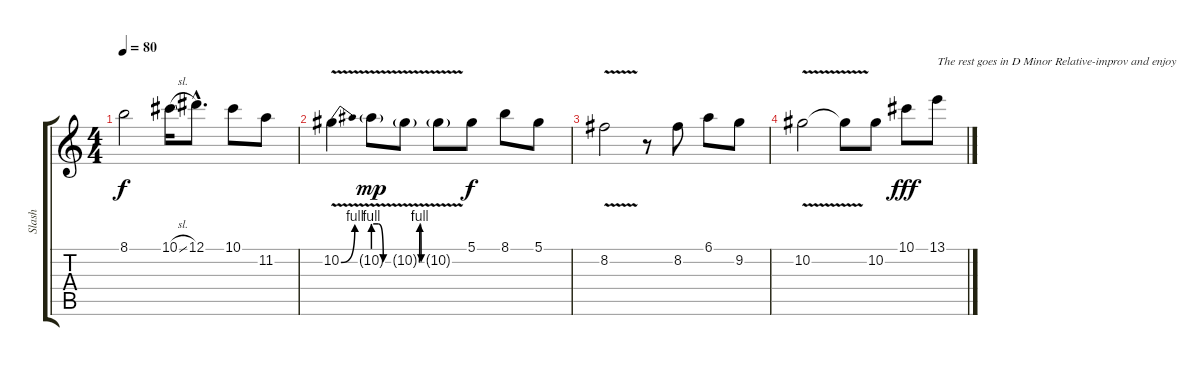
\track ("Slash" "Slash") {instrument distortionguitar}
\staff {score tabs}
\tuning (Eb4 Bb3 Gb3 Db3 Ab2 Eb2) {hide}
\ts (4 4)
\tempo 80
\clef g2
\ks c
8.1.2{dy f} 10.1{sl}.16 12.1{hac}.8{d} 10.1.8 11.2.8 |
10.2{be (bend 0 0 60 4) v}.4 10.2{be (custom 0 4 20 4 40 0 60 0) v g}.8{dy mp} 10.2{be (custom 0 0 15 4 30 4 45 0 60 0) v g}.8 10.2{v g}.8 5.1.8{dy f} 8.1.8 5.1.8 |
8.2{v}.2 r.8 8.2.8 6.1.8 9.2.8 |
10.2{v}.2 10.2{t}.8 10.2.8 10.1.8{dy fff} 13.1.8{txt "The rest goes in D Minor Relative-improv and enjoy"}
